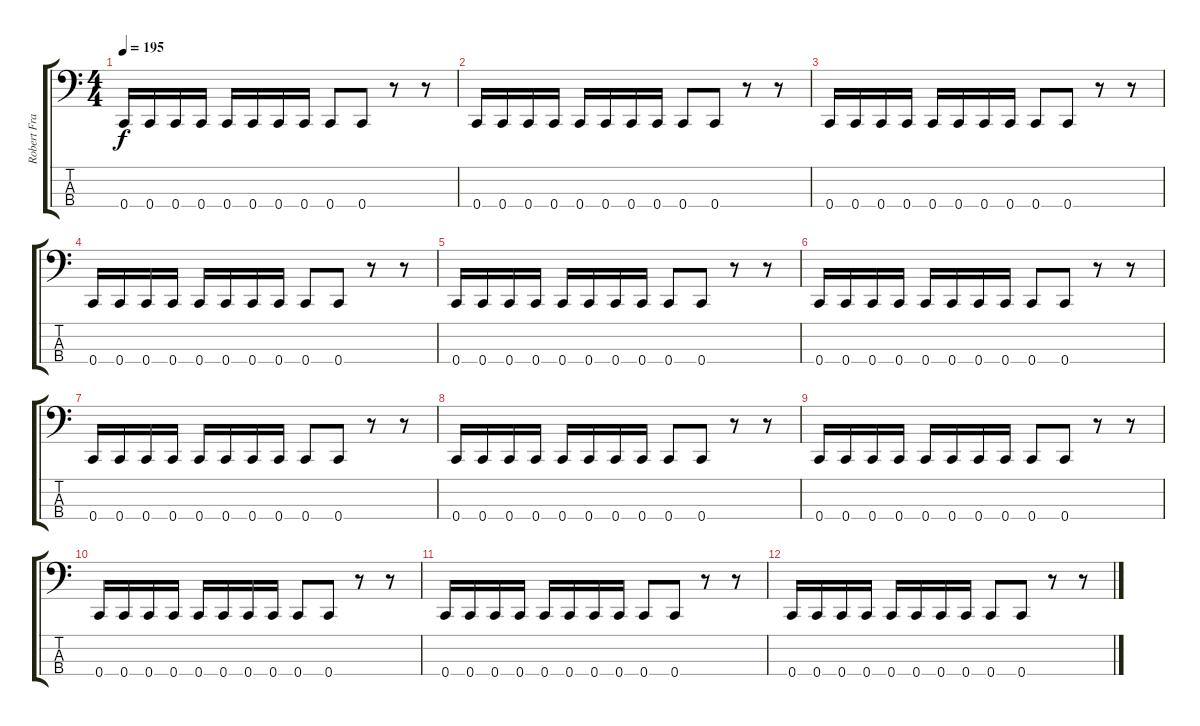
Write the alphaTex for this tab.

\track ("Robert Frantic Bass" "Robert Fra") {instrument electricbasspick}
\staff {score tabs}
\tuning (F2 C2 G1 C1) {hide}
\ts (4 4)
\tempo 195
\clef f4
\ks c
0.4.16{dy f} 0.4.16 0.4.16 0.4.16 0.4.16 0.4.16 0.4.16 0.4.16 0.4.8 0.4.8 r.8 r.8 |
0.4.16 0.4.16 0.4.16 0.4.16 0.4.16 0.4.16 0.4.16 0.4.16 0.4.8 0.4.8 r.8 r.8 |
0.4.16 0.4.16 0.4.16 0.4.16 0.4.16 0.4.16 0.4.16 0.4.16 0.4.8 0.4.8 r.8 r.8 |
0.4.16 0.4.16 0.4.16 0.4.16 0.4.16 0.4.16 0.4.16 0.4.16 0.4.8 0.4.8 r.8 r.8 |
0.4.16 0.4.16 0.4.16 0.4.16 0.4.16 0.4.16 0.4.16 0.4.16 0.4.8 0.4.8 r.8 r.8 |
0.4.16 0.4.16 0.4.16 0.4.16 0.4.16 0.4.16 0.4.16 0.4.16 0.4.8 0.4.8 r.8 r.8 |
0.4.16 0.4.16 0.4.16 0.4.16 0.4.16 0.4.16 0.4.16 0.4.16 0.4.8 0.4.8 r.8 r.8 |
0.4.16 0.4.16 0.4.16 0.4.16 0.4.16 0.4.16 0.4.16 0.4.16 0.4.8 0.4.8 r.8 r.8 |
0.4.16 0.4.16 0.4.16 0.4.16 0.4.16 0.4.16 0.4.16 0.4.16 0.4.8 0.4.8 r.8 r.8 |
0.4.16 0.4.16 0.4.16 0.4.16 0.4.16 0.4.16 0.4.16 0.4.16 0.4.8 0.4.8 r.8 r.8 |
0.4.16 0.4.16 0.4.16 0.4.16 0.4.16 0.4.16 0.4.16 0.4.16 0.4.8 0.4.8 r.8 r.8 |
0.4.16 0.4.16 0.4.16 0.4.16 0.4.16 0.4.16 0.4.16 0.4.16 0.4.8 0.4.8 r.8 r.8
